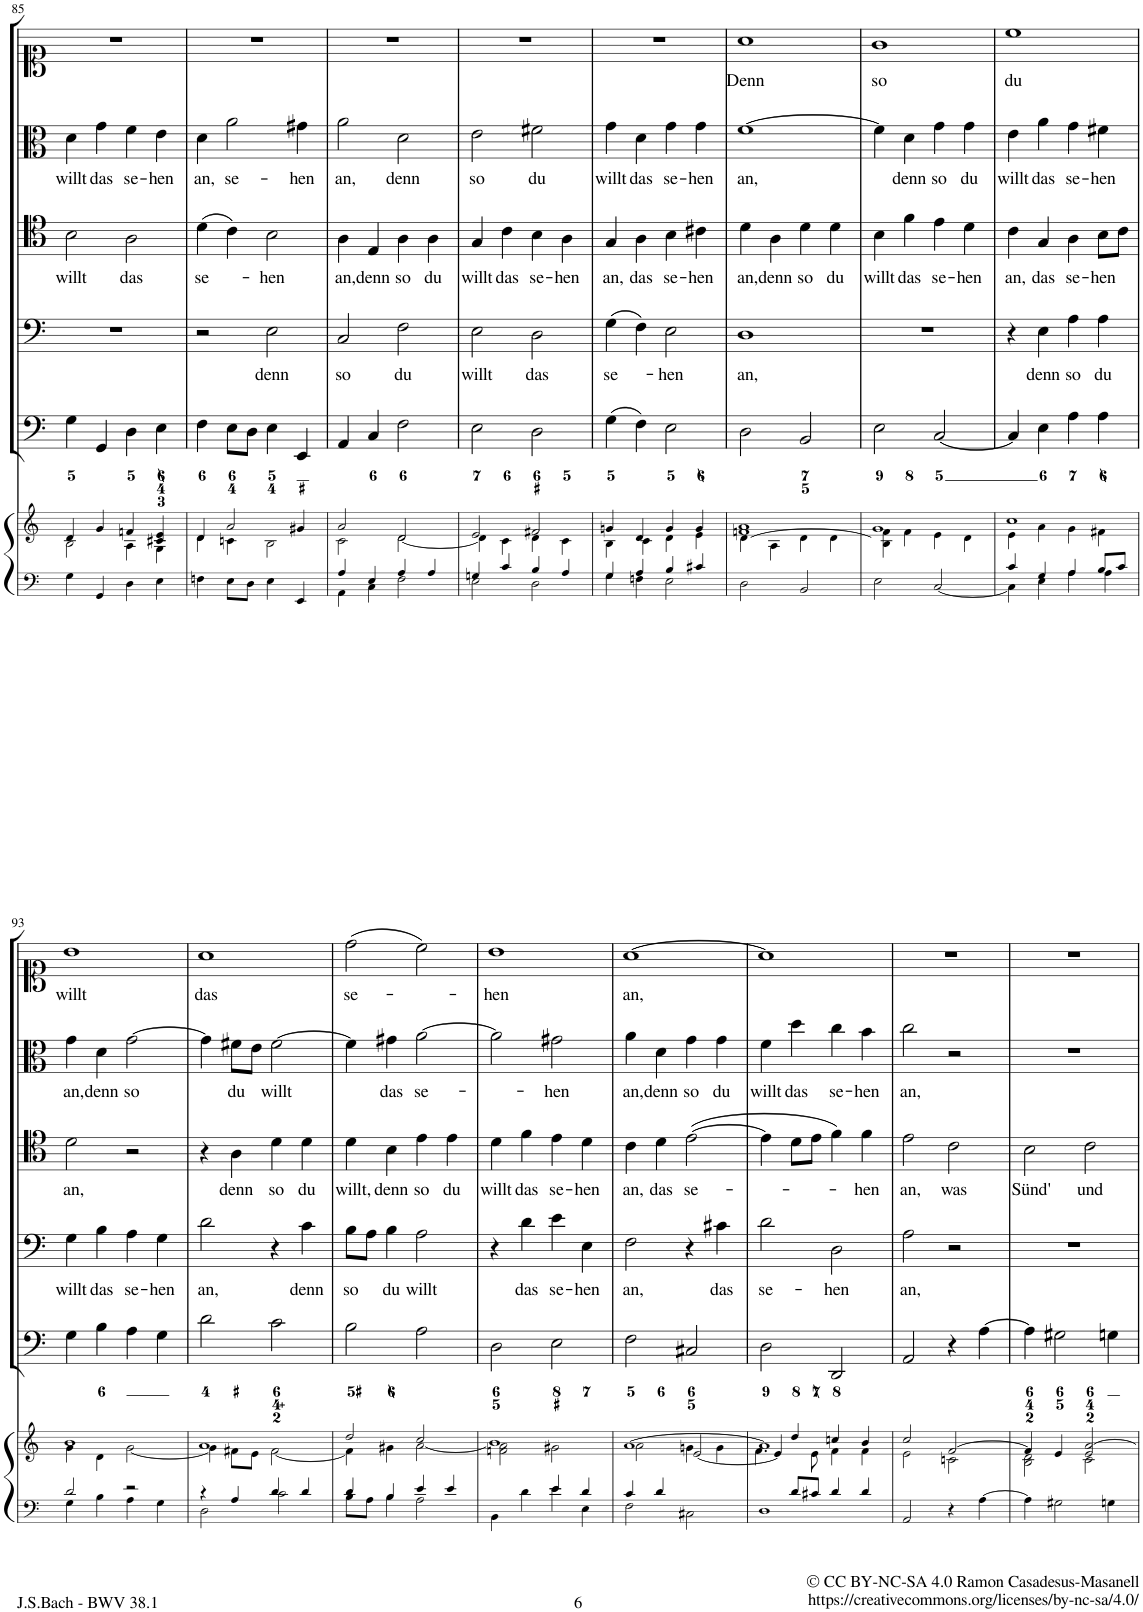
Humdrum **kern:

**kern	**kern	**kern	**kern	**text	**kern	**text	**kern	**text	**kern	**text
*part6	*part6	*part5	*part4	*part4	*part3	*part3	*part2	*part2	*part1	*part1
*staff7	*staff6	*staff5	*staff4	*staff4	*staff3	*staff3	*staff2	*staff2	*staff1	*staff1
*I"Piano reduction	*	*I"Continuo	*I"Basso. Trombone IV. col Basso.	*	*I"Tenore. Viola. Trombone III. col Tenore.	*	*I"Alto. Violino II. Trombone II. coll' Alto.	*	*I"Soprano. Oboe I.II. Violino I. Trombone I. col Soprano.	*
*I'Pno	*	*	*	*	*	*	*	*	*	*
!!LO:PB:g=z
*clefF4	*clefG2	*clefF4	*clefF4	*	*clefC4	*	*clefC3	*	*clefC1	*
*k[]	*k[]	*k[]	*k[]	*	*k[]	*	*k[]	*	*k[]	*
*M2/2	*M2/2	*M2/2	*M2/2	*	*M2/2	*	*M2/2	*	*M2/2	*
*met(c|)	*met(c|)	*met(c|)	*met(c|)	*	*met(c|)	*	*met(c|)	*	*met(c|)	*
=85	=85	=85	=85	=85	=85	=85	=85	=85	=85	=85
*	*^	*	*	*	*	*	*	*	*	*
!	!	!	!	!	!	!	!LO:LY:b	!	!LO:LY:b	!	!
4G\	4d/	2B\	4G\	1r	.	2B\	willt	4d\	willt	1r	.
!	!	!	!	!	!	!	!	!	!LO:LY:b	!	!
4GG/	4g/	.	4GG/	.	.	.	.	4g\	das	.	.
!	!	!	!	!	!	!	!LO:LY:b	!	!LO:LY:b	!	!
4D\	4fn/	4A\	4D\	.	.	2A\	das	4f\	se-	.	.
!	!	!	!	!	!	!	!	!	!LO:LY:b	!	!
4E\	4c#X/ 4e/	4G\	4E\	.	.	.	.	4e\	hen	.	.
=86	=86	=86	=86	=86	=86	=86	=86	=86	=86	=86	=86
!	!	!	!	!	!	!	!LO:LY:b	!	!LO:LY:b	!	!
4Fn\	4d/	4d\	4F\	2r	.	(4d\	se	4d\	an,	1r	.
!	!	!	!	!	!	!	!	!	!LO:LY:b	!	!
8E\L	2a/	4cn\	8E\L	.	.	4c\)	.	2a\	se-	.	.
8D\J	.	.	8D\J	.	.	.	.	.	.	.	.
!	!	!	!	!	!LO:LY:b	!	!LO:LY:b	!	!	!	!
4E\	.	2B\	4E\	2E\	denn	2B\	hen	.	.	.	.
!	!	!	!	!	!	!	!	!	!LO:LY:b	!	!
4EE/	4g#X/	.	4EE/	.	.	.	.	4g#X\	hen	.	.
=87	=87	=87	=87	=87	=87	=87	=87	=87	=87	=87	=87
*^	*	*	*	*	*	*	*	*	*	*	*
!	!	!	!	!	!	!LO:LY:b	!	!LO:LY:b	!	!LO:LY:b	!	!
4A/	4AA\	2a/	2c\	4AA/	2C/	so	4A\	an,	2a\	an,	1r	.
!	!	!	!	!	!	!	!	!LO:LY:b	!	!	!	!
4E/	4C\	.	.	4C/	.	.	4E/	denn	.	.	.	.
!	!	!	!	!	!	!LO:LY:b	!	!LO:LY:b	!	!LO:LY:b	!	!
4A/	2F\	2d/	[2d\	2F\	2F\	du	4A\	so	2d\	denn	.	.
!	!	!	!	!	!	!	!	!LO:LY:b	!	!	!	!
4A/	.	.	.	.	.	.	4A\	du	.	.	.	.
=88	=88	=88	=88	=88	=88	=88	=88	=88	=88	=88	=88	=88
!	!	!	!	!	!	!LO:LY:b	!	!LO:LY:b	!	!LO:LY:b	!	!
4Gn/	2E\	2e/	4d\]	2E\	2E\	willt	4G/	willt	2e\	so	1r	.
!	!	!	!	!	!	!	!	!LO:LY:b	!	!	!	!
4c/	.	.	4c\	.	.	.	4c\	das	.	.	.	.
!	!	!	!	!	!	!LO:LY:b	!	!LO:LY:b	!	!LO:LY:b	!	!
4B/	2D\	2f#X/	4d\	2D\	2D\	das	4B\	se-	2f#X\	du	.	.
!	!	!	!	!	!	!	!	!LO:LY:b	!	!	!	!
4A/	.	.	4c\	.	.	.	4A\	hen	.	.	.	.
=89	=89	=89	=89	=89	=89	=89	=89	=89	=89	=89	=89	=89
!	!	!	!	!	!	!LO:LY:b	!	!LO:LY:b	!	!LO:LY:b	!	!
4G/	4G\	4gn/	4B\	(4G\	(4G\	se	4G/	an,	4g\	willt	1r	.
!	!	!	!	!	!	!	!	!LO:LY:b	!	!LO:LY:b	!	!
4A/	4Fn\	4d/	4c\	4F\)	4F\)	.	4A\	das	4d\	das	.	.
!	!	!	!	!	!	!LO:LY:b	!	!LO:LY:b	!	!LO:LY:b	!	!
4B/	2E\	4g/	4d\	2E\	2E\	hen	4B\	se-	4g\	se-	.	.
!	!	!	!	!	!	!	!	!LO:LY:b	!	!LO:LY:b	!	!
4c#X/	.	4g/	4e\	.	.	.	4c#X\	hen	4g\	hen	.	.
*v	*v	*	*	*	*	*	*	*	*	*	*	*
=90	=90	=90	=90	=90	=90	=90	=90	=90	=90	=90	=90
!	!	!	!	!	!LO:LY:b	!	!LO:LY:b	!	!LO:LY:b	!	!LO:LY:b
2D\	[1fn 1a	4d\	2D\	1D	an,	4d\	an,	[1f	an,	1a	Denn
!	!	!	!	!	!	!	!LO:LY:b	!	!	!	!
.	.	4A\	.	.	.	4A\	denn	.	.	.	.
!	!	!	!	!	!	!	!LO:LY:b	!	!	!	!
2BB/	.	4d\	2BB/	.	.	4d\	so	.	.	.	.
!	!	!	!	!	!	!	!LO:LY:b	!	!	!	!
.	.	4d\	.	.	.	4d\	du	.	.	.	.
=91	=91	=91	=91	=91	=91	=91	=91	=91	=91	=91	=91
!	!	!	!	!	!	!	!LO:LY:b	!	!	!	!LO:LY:b
2E\	1g	4B\ 4f\]	2E\	1r	.	4B\	willt	4f\]	.	1g	so
!	!	!	!	!	!	!	!LO:LY:b	!	!LO:LY:b	!	!
.	.	4f\	.	.	.	4f\	das	4d\	denn	.	.
!	!	!	!	!	!	!	!LO:LY:b	!	!LO:LY:b	!	!
[<2C/	.	4e\	[2C/	.	.	4e\	se-	4g\	so	.	.
!	!	!	!	!	!	!	!LO:LY:b	!	!LO:LY:b	!	!
.	.	4d\	.	.	.	4d\	hen	4g\	du	.	.
=92	=92	=92	=92	=92	=92	=92	=92	=92	=92	=92	=92
*^	*	*	*	*	*	*	*	*	*	*	*
!	!	!	!	!	!	!	!	!LO:LY:b	!	!LO:LY:b	!	!LO:LY:b
4c/	4C\]	1cc	4e\	4C/]	4r	.	4c\	an,	4e\	willt	1cc	du
!	!	!	!	!	!	!LO:LY:b	!	!LO:LY:b	!	!LO:LY:b	!	!
4G/	4E\	.	4a\	4E\	4E\	denn	4G/	das	4a\	das	.	.
!	!	!	!	!	!	!LO:LY:b	!	!LO:LY:b	!	!LO:LY:b	!	!
4A/	4A\	.	4g\	4A\	4A\	so	4A\	se-	4g\	se-	.	.
!	!	!	!	!	!	!LO:LY:b	!	!LO:LY:b	!	!LO:LY:b	!	!
8B/L	4A\	.	4f#X\	4A\	4A\	du	8B\L	hen	4f#X\	hen	.	.
8c/J	.	.	.	.	.	.	8c\J	.	.	.	.	.
!!LO:LB:g=z
=93	=93	=93	=93	=93	=93	=93	=93	=93	=93	=93	=93	=93
!	!	!	!	!	!	!LO:LY:b	!	!LO:LY:b	!	!LO:LY:b	!	!LO:LY:b
2d/	4G\	1b	4g\	4G\	4G\	willt	2d\	an,	4g\	an,	1b	willt
!	!	!	!	!	!	!LO:LY:b	!	!	!	!LO:LY:b	!	!
.	4B\	.	4d\	4B\	4B\	das	.	.	4d\	denn	.	.
!	!	!	!	!	!	!LO:LY:b	!	!	!	!LO:LY:b	!	!
2r	4A\	.	[2g\	4A\	4A\	se-	2r	.	[2g\	so	.	.
!	!	!	!	!	!	!LO:LY:b	!	!	!	!	!	!
.	4G\	.	.	4G\	4G\	hen	.	.	.	.	.	.
=94	=94	=94	=94	=94	=94	=94	=94	=94	=94	=94	=94	=94
!	!	!	!	!	!	!LO:LY:b	!	!	!	!	!	!LO:LY:b
4r	2D\	1a	4g\]	2d\	2d\	an,	4r	.	4g\]	.	1a	das
!	!	!	!	!	!	!	!	!LO:LY:b	!	!LO:LY:b	!	!
4A/	.	.	8f#X\L	.	.	.	4A\	denn	8f#X\L	du	.	.
.	.	.	8e\J	.	.	.	.	.	8e\J	.	.	.
!	!	!	!	!	!	!	!	!LO:LY:b	!	!LO:LY:b	!	!
4d/	2c\	.	[2f#\	2c\	4r	.	4d\	so	[2f#\	willt	.	.
!	!	!	!	!	!	!LO:LY:b	!	!LO:LY:b	!	!	!	!
4d/	.	.	.	.	4c\	denn	4d\	du	.	.	.	.
=95	=95	=95	=95	=95	=95	=95	=95	=95	=95	=95	=95	=95
!	!	!	!	!	!	!LO:LY:b	!	!LO:LY:b	!	!	!	!LO:LY:b
4d/	8B\L	2dd/	4f#\]	2B\	8B\L	so	4d\	willt,	4f#\]	.	(2dd\	se-
.	8A\J	.	.	.	8A\J	.	.	.	.	.	.	.
!	!	!	!	!	!	!LO:LY:b	!	!LO:LY:b	!	!LO:LY:b	!	!
4B/	4B\	.	4g#X\	.	4B\	du	4B\	denn	4g#X\	das	.	.
!	!	!	!	!	!	!LO:LY:b	!	!LO:LY:b	!	!LO:LY:b	!	!
4e/	2A\	2cc/	[2a\	2A\	2A\	willt	4e\	so	[2a\	se-	2cc\)	.
!	!	!	!	!	!	!	!	!LO:LY:b	!	!	!	!
4e/	.	.	.	.	.	.	4e\	du	.	.	.	.
=96	=96	=96	=96	=96	=96	=96	=96	=96	=96	=96	=96	=96
!	!	!	!	!	!	!	!	!LO:LY:b	!	!	!	!LO:LY:b
2ryy	4BB\	1b	2fn\ 2a\]	2D\	4r	.	4d\	willt	2a\]	.	1b	hen
!	!	!	!	!	!	!LO:LY:b	!	!LO:LY:b	!	!	!	!
.	4d\	.	.	.	4d\	das	4f\	das	.	.	.	.
!	!	!	!	!	!	!LO:LY:b	!	!LO:LY:b	!	!LO:LY:b	!	!
4e/	4e\	.	2g#X\	2E\	4e\	se-	4e\	se-	2g#X\	hen	.	.
!	!	!	!	!	!	!LO:LY:b	!	!LO:LY:b	!	!	!	!
4d/	4E\	.	.	.	4E\	hen	4d\	hen	.	.	.	.
=97	=97	=97	=97	=97	=97	=97	=97	=97	=97	=97	=97	=97
*	*	*	*^	*	*	*	*	*	*	*	*	*
!	!	!	!	!	!	!	!LO:LY:b	!	!LO:LY:b	!	!LO:LY:b	!	!LO:LY:b
4c/	2F\	[1a	2a\	2ryy	2F\	2F\	an,	4c\	an,	4a\	an,	[1a	an,
!	!	!	!	!	!	!	!	!	!LO:LY:b	!	!LO:LY:b	!	!
4d/	.	.	.	.	.	.	.	4d\	das	4d\	denn	.	.
!	!	!	!	!	!	!	!	!	!LO:LY:b	!	!LO:LY:b	!	!
2ryy	2C#X\	.	4gn\	[<2e/	2C#X/	4r	.	([2e\	se-	4g\	so	.	.
!	!	!	!	!	!	!	!LO:LY:b	!	!	!	!LO:LY:b	!	!
.	.	.	4g\	.	.	4c#X\	das	.	.	4g\	du	.	.
=98	=98	=98	=98	=98	=98	=98	=98	=98	=98	=98	=98	=98	=98
!	!	!	!	!	!	!	!LO:LY:b	!	!	!	!LO:LY:b	!	!
4ryy	1D	4e/]	4.f\	1a]	2D\	2d\	se-	4e\]	.	4f\	willt	1a]	.
!	!	!	!	!	!	!	!	!	!	!	!LO:LY:b	!	!
8d/L	.	4dd/	.	.	.	.	.	8d\L	.	4dd\	das	.	.
8c#X/J	.	.	8e\	.	.	.	.	8e\J	.	.	.	.	.
!	!	!	!	!	!	!	!LO:LY:b	!	!	!	!LO:LY:b	!	!
4d/	.	4ccn/	4f\	.	2DD/	2D\	hen	4f\)	.	4cc\	se-	.	.
!	!	!	!	!	!	!	!	!	!LO:LY:b	!	!LO:LY:b	!	!
4d/	.	4b/	4f\	.	.	.	.	4f\	hen	4b\	hen	.	.
*v	*v	*	*	*	*	*	*	*	*	*	*	*	*
*	*	*v	*v	*	*	*	*	*	*	*	*	*
=99	=99	=99	=99	=99	=99	=99	=99	=99	=99	=99	=99
!	!	!	!	!	!LO:LY:b	!	!LO:LY:b	!	!LO:LY:b	!	!
2AA/	2cc/	2e\	2AA/	2A\	an,	2e\	an,	2cc\	an,	1r	.
!	!	!	!	!	!	!	!LO:LY:b	!	!	!	!
4r	[2f/	2cn\	4r	2r	.	2c\	was	2r	.	.	.
[4A\	.	.	[4A\	.	.	.	.	.	.	.	.
=100	=100	=100	=100	=100	=100	=100	=100	=100	=100	=100	=100
!	!	!	!	!	!	!	!LO:LY:b	!	!	!	!
4A\]	4f/]	2B\ 2d\	4A\]	1r	.	2B\	Sünd'	1r	.	1r	.
2G#X\	4e/	.	2G#X\	.	.	.	.	.	.	.	.
!	!	!	!	!	!	!	!LO:LY:b	!	!	!	!
.	2e/ [2a/	2c\	.	.	.	2c\	und	.	.	.	.
4Gn\	.	.	4Gn\	.	.	.	.	.	.	.	.
*	*v	*v	*	*	*	*	*	*	*	*	*
=	=	=	=	=	=	=	=	=	=	=
*-	*-	*-	*-	*-	*-	*-	*-	*-	*-	*-
